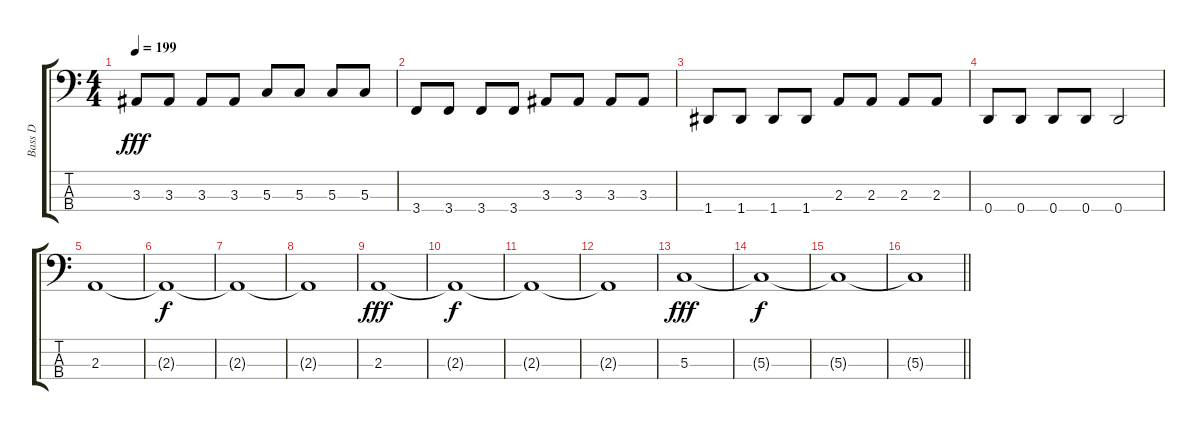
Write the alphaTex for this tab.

\track ("Bass D" "Bass D") {instrument electricbassfinger}
\staff {score tabs}
\tuning (F2 C2 G1 D1) {hide}
\ts (4 4)
\tempo 199
\clef f4
\ks c
3.3.8{dy fff} 3.3.8 3.3.8 3.3.8 5.3.8 5.3.8 5.3.8 5.3.8 |
3.4.8 3.4.8 3.4.8 3.4.8 3.3.8 3.3.8 3.3.8 3.3.8 |
1.4.8 1.4.8 1.4.8 1.4.8 2.3.8 2.3.8 2.3.8 2.3.8 |
0.4.8 0.4.8 0.4.8 0.4.8 0.4.2 |
2.3.1 |
2.3{t}.1{dy f} |
2.3{t}.1 |
2.3{t}.1 |
2.3.1{dy fff} |
2.3{t}.1{dy f} |
2.3{t}.1 |
2.3{t}.1 |
5.3.1{dy fff} |
5.3{t}.1{dy f} |
5.3{t}.1 |
\barLineRight lightlight
5.3{t}.1
